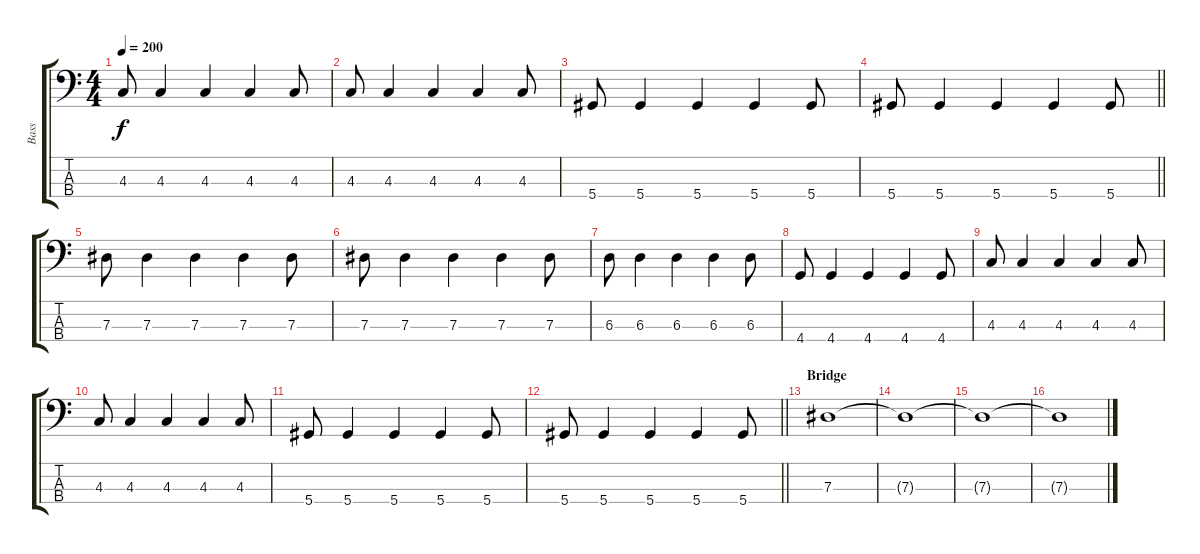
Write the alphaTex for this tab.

\track ("Bass" "Bass") {instrument electricbasspick}
\staff {score tabs}
\tuning (Gb2 Db2 Ab1 Eb1) {hide}
\ts (4 4)
\tempo 200
\clef f4
\ks c
4.3.8{dy f} 4.3.4 4.3.4 4.3.4 4.3.8 |
4.3.8 4.3.4 4.3.4 4.3.4 4.3.8 |
5.4.8 5.4.4 5.4.4 5.4.4 5.4.8 |
\barLineRight lightlight
5.4.8 5.4.4 5.4.4 5.4.4 5.4.8 |
7.3.8 7.3.4 7.3.4 7.3.4 7.3.8 |
7.3.8 7.3.4 7.3.4 7.3.4 7.3.8 |
6.3.8 6.3.4 6.3.4 6.3.4 6.3.8 |
4.4.8 4.4.4 4.4.4 4.4.4 4.4.8 |
4.3.8 4.3.4 4.3.4 4.3.4 4.3.8 |
4.3.8 4.3.4 4.3.4 4.3.4 4.3.8 |
5.4.8 5.4.4 5.4.4 5.4.4 5.4.8 |
\barLineRight lightlight
5.4.8 5.4.4 5.4.4 5.4.4 5.4.8 |
\section ("" "Bridge")
7.3.1 |
7.3{t}.1{volume 12} |
7.3{t}.1{volume 7} |
7.3{t}.1{volume 4}
